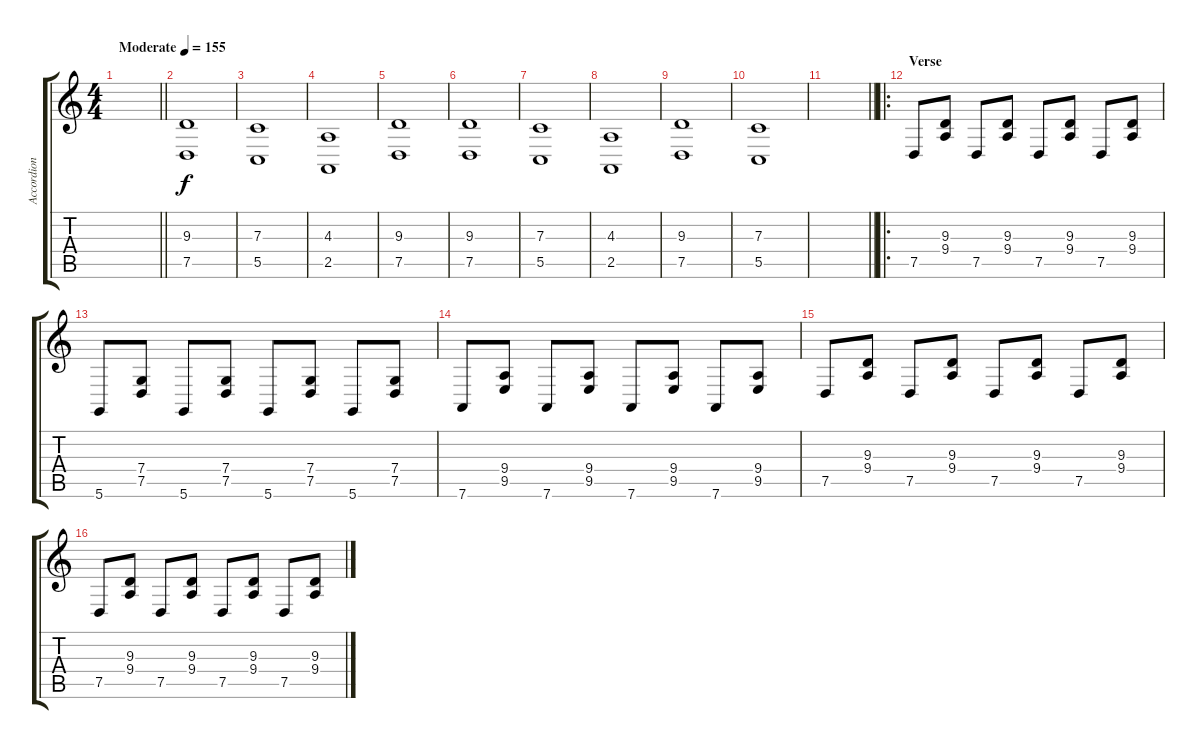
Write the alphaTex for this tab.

\track ("Accordion - Rhythm" "Accordion ") {instrument accordion}
\staff {score tabs}
\tuning (D4 A3 F3 C3 G2 D2) {hide}
\ts (4 4)
\tempo (155 "Moderate")
\clef g2
\barLineRight lightlight
\ks c
|
\section ("" "")
(9.3 7.5).1 |
(7.3 5.5).1 |
(4.3 2.5).1 |
(9.3 7.5).1 |
(9.3 7.5).1 |
(7.3 5.5).1 |
(4.3 2.5).1 |
(9.3 7.5).1 |
(7.3 5.5).1 |
\barLineRight lightlight
|
\ro
\section ("" "Verse")
7.5.8 (9.3 9.4).8 7.5.8 (9.3 9.4).8 7.5.8 (9.3 9.4).8 7.5.8 (9.3 9.4).8 |
5.6.8 (7.4 7.5).8 5.6.8 (7.4 7.5).8 5.6.8 (7.4 7.5).8 5.6.8 (7.4 7.5).8 |
7.6.8 (9.4 9.5).8 7.6.8 (9.4 9.5).8 7.6.8 (9.4 9.5).8 7.6.8 (9.4 9.5).8 |
7.5.8 (9.3 9.4).8 7.5.8 (9.3 9.4).8 7.5.8 (9.3 9.4).8 7.5.8 (9.3 9.4).8 |
7.5.8 (9.3 9.4).8 7.5.8 (9.3 9.4).8 7.5.8 (9.3 9.4).8 7.5.8 (9.3 9.4).8
